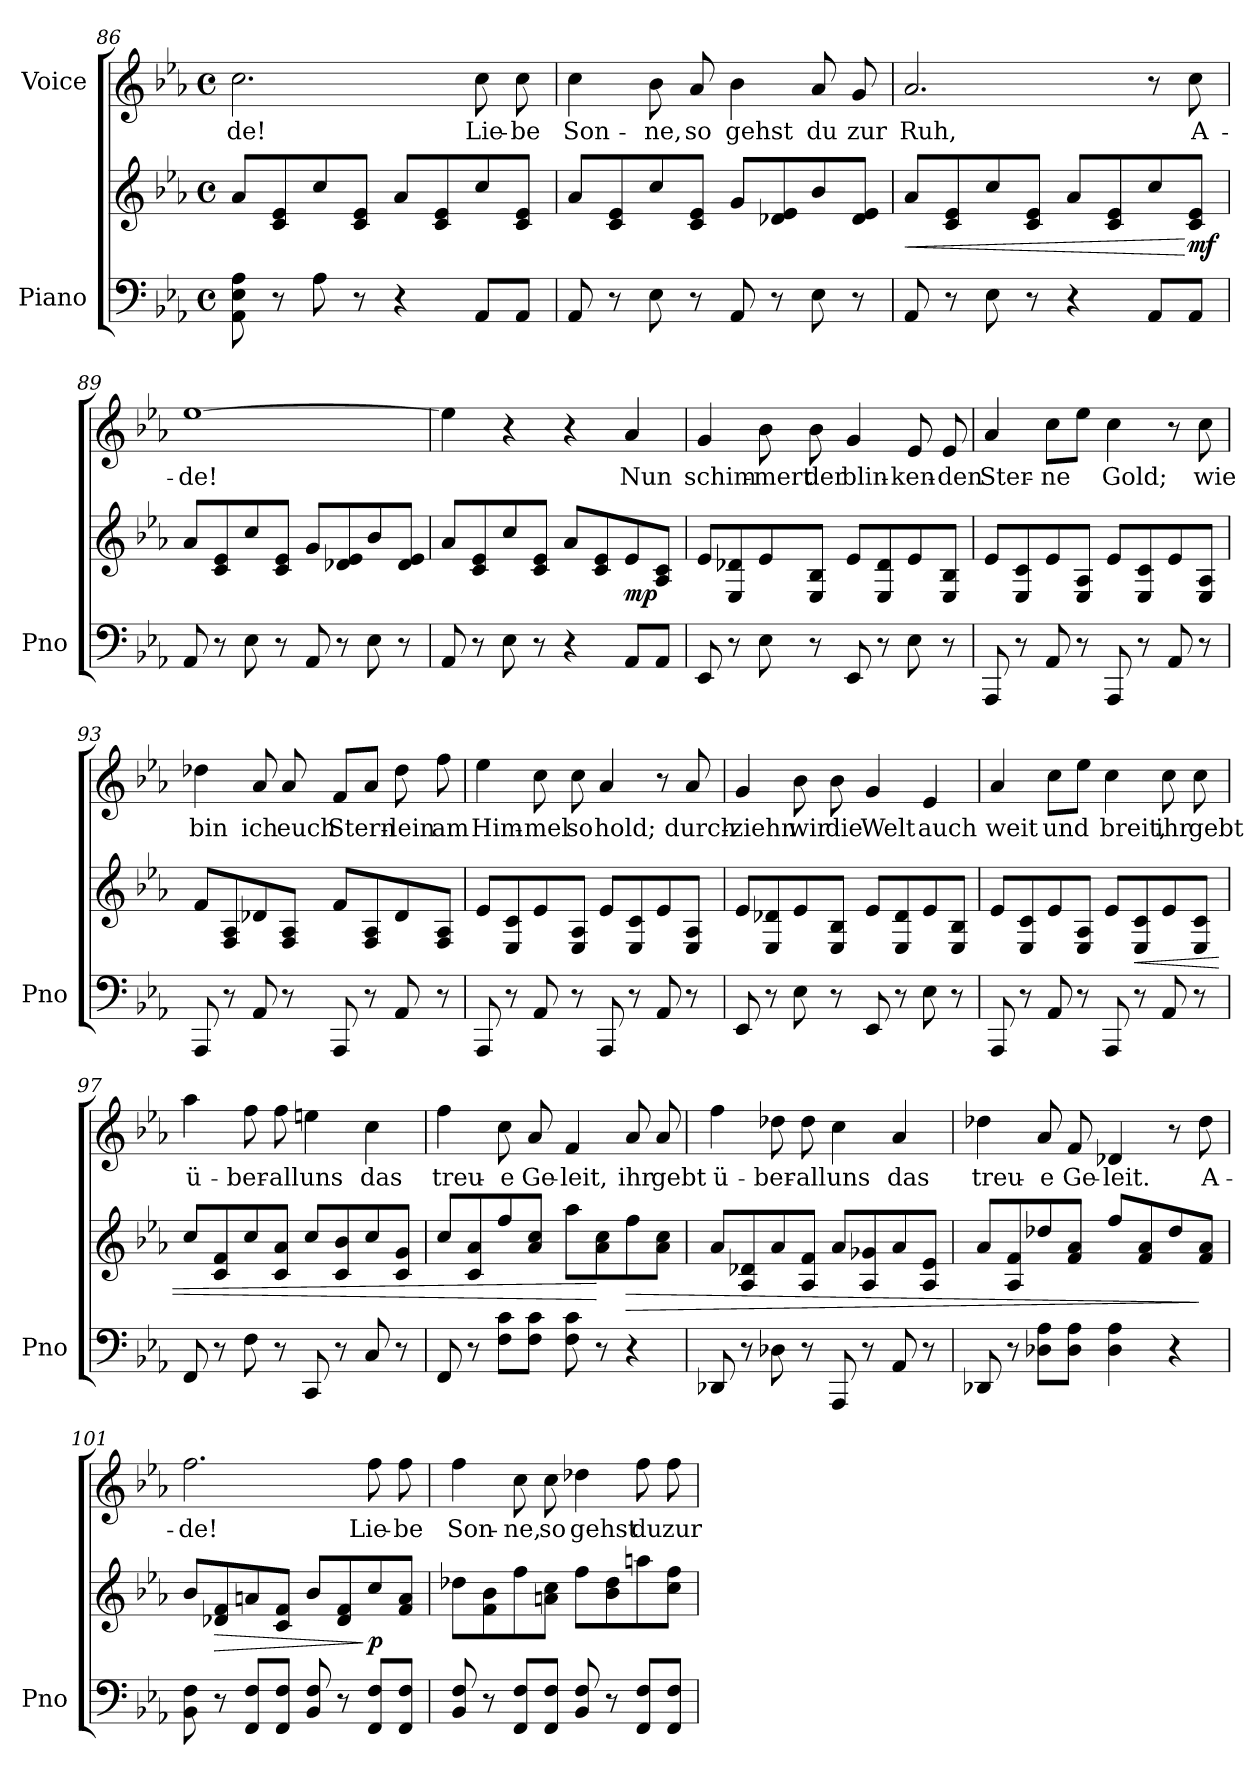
**kern	**kern	**dynam	**kern	**text
*part2	*part2	*part2	*part1	*part1
*staff3	*staff2	*staff2/3	*staff1	*staff1
*I"Piano	*	*	*I"Voice	*
*I'Pno	*	*	*	*
*clefF4	*clefG2	*	*clefG2	*
*k[b-e-a-]	*k[b-e-a-]	*	*k[b-e-a-]	*
*M4/4	*M4/4	*	*M4/4	*
*met(c)	*met(c)	*	*met(c)	*
=86	=86	=86	=86	=86
!	!	!	!	!LO:LY:b
8AA-\ 8E-\ 8A-\	8a-/L	.	2.cc\	-de!
8r	8c/ 8e-/	.	.	.
8A-\	8cc/	.	.	.
8r	8c/ 8e-/J	.	.	.
4r	8a-/L	.	.	.
.	8c/ 8e-/	.	.	.
!	!	!	!	!LO:LY:b
8AA-/L	8cc/	.	8cc\	Lie-
!	!	!	!	!LO:LY:b
8AA-/J	8c/ 8e-/J	.	8cc\	-be
=87	=87	=87	=87	=87
!	!	!	!	!LO:LY:b
8AA-/	8a-/L	.	4cc\	Son-
8r	8c/ 8e-/	.	.	.
!	!	!	!	!LO:LY:b
8E-\	8cc/	.	8b-\	-ne,
!	!	!	!	!LO:LY:b
8r	8c/ 8e-/J	.	8a-/	so
!	!	!	!	!LO:LY:b
8AA-/	8g/L	.	4b-\	gehst
8r	8d-X/ 8e-/	.	.	.
!	!	!	!	!LO:LY:b
8E-\	8b-/	.	8a-/	du
!	!	!	!	!LO:LY:b
8r	8d-/ 8e-/J	.	8g/	zur
!!LO:LB:g=z
=88	=88	=88	=88	=88
!	!	!LO:HP:b	!	!LO:LY:b
8AA-/	8a-/L	<	2.a-/	Ruh,
8r	8c/ 8e-/	.	.	.
8E-\	8cc/	.	.	.
8r	8c/ 8e-/J	.	.	.
4r	8a-/L	.	.	.
.	8c/ 8e-/	.	.	.
8AA-/L	8cc/	.	8r	.
!	!	!LO:DY:n=1:b	!	!LO:LY:b
8AA-/J	8c/ 8e-/J	[ mf	8cc\	A-
=89	=89	=89	=89	=89
!	!	!	!	!LO:LY:b
8AA-/	8a-/L	.	[1ee-	-de!
8r	8c/ 8e-/	.	.	.
8E-\	8cc/	.	.	.
8r	8c/ 8e-/J	.	.	.
8AA-/	8g/L	.	.	.
8r	8d-X/ 8e-/	.	.	.
8E-\	8b-/	.	.	.
8r	8d-/ 8e-/J	.	.	.
=90	=90	=90	=90	=90
8AA-/	8a-/L	.	4ee-\]	.
8r	8c/ 8e-/	.	.	.
8E-\	8cc/	.	4r	.
8r	8c/ 8e-/J	.	.	.
4r	8a-/L	.	4r	.
.	8c/ 8e-/	.	.	.
!	!	!LO:DY:b	!	!LO:LY:b
8AA-/L	8e-/	mp	4a-/	Nun
8AA-/J	8A-/ 8c/J	.	.	.
=91	=91	=91	=91	=91
!	!	!	!	!LO:LY:b
8EE-/	8e-/L	.	4g/	schim-
8r	8E-/ 8d-X/	.	.	.
!	!	!	!	!LO:LY:b
8E-\	8e-/	.	8b-\	-mert
!	!	!	!	!LO:LY:b
8r	8E-/ 8B-/J	.	8b-\	der
!	!	!	!	!LO:LY:b
8EE-/	8e-/L	.	4g/	blin-
8r	8E-/ 8d-/	.	.	.
!	!	!	!	!LO:LY:b
8E-\	8e-/	.	8e-/	-ken-
!	!	!	!	!LO:LY:b
8r	8E-/ 8B-/J	.	8e-/	-den
=92	=92	=92	=92	=92
!	!	!	!	!LO:LY:b
8AAA-/	8e-/L	.	4a-/	Ster-
8r	8E-/ 8c/	.	.	.
!	!	!	!	!LO:LY:b
8AA-/	8e-/	.	8cc\L	-ne
8r	8E-/ 8A-/J	.	8ee-\J	.
!	!	!	!	!LO:LY:b
8AAA-/	8e-/L	.	4cc\	Gold;
8r	8E-/ 8c/	.	.	.
8AA-/	8e-/	.	8r	.
!	!	!	!	!LO:LY:b
8r	8E-/ 8A-/J	.	8cc\	wie
!!LO:PB:g=z
=93	=93	=93	=93	=93
!	!	!	!	!LO:LY:b
8AAA-/	8f/L	.	4dd-X\	bin
8r	8F/ 8A-/	.	.	.
!	!	!	!	!LO:LY:b
8AA-/	8d-X/	.	8a-/	ich
!	!	!	!	!LO:LY:b
8r	8F/ 8A-/J	.	8a-/	euch
!	!	!	!	!LO:LY:b
8AAA-/	8f/L	.	8f/L	Stern-
8r	8F/ 8A-/	.	8a-/J	.
!	!	!	!	!LO:LY:b
8AA-/	8d-/	.	8dd-\	-lein
!	!	!	!	!LO:LY:b
8r	8F/ 8A-/J	.	8ff\	am
=94	=94	=94	=94	=94
!	!	!	!	!LO:LY:b
8AAA-/	8e-/L	.	4ee-\	Him-
8r	8E-/ 8c/	.	.	.
!	!	!	!	!LO:LY:b
8AA-/	8e-/	.	8cc\	-mel
!	!	!	!	!LO:LY:b
8r	8E-/ 8A-/J	.	8cc\	so
!	!	!	!	!LO:LY:b
8AAA-/	8e-/L	.	4a-/	hold;
8r	8E-/ 8c/	.	.	.
8AA-/	8e-/	.	8r	.
!	!	!	!	!LO:LY:b
8r	8E-/ 8A-/J	.	8a-/	durch-
=95	=95	=95	=95	=95
!	!	!	!	!LO:LY:b
8EE-/	8e-/L	.	4g/	-ziehn
8r	8E-/ 8d-X/	.	.	.
!	!	!	!	!LO:LY:b
8E-\	8e-/	.	8b-\	wir
!	!	!	!	!LO:LY:b
8r	8E-/ 8B-/J	.	8b-\	die
!	!	!	!	!LO:LY:b
8EE-/	8e-/L	.	4g/	Welt
8r	8E-/ 8d-/	.	.	.
!	!	!	!	!LO:LY:b
8E-\	8e-/	.	4e-/	auch
8r	8E-/ 8B-/J	.	.	.
=96	=96	=96	=96	=96
!	!	!	!	!LO:LY:b
8AAA-/	8e-/L	.	4a-/	weit
8r	8E-/ 8c/	.	.	.
!	!	!	!	!LO:LY:b
8AA-/	8e-/	.	8cc\L	und
8r	8E-/ 8A-/J	.	8ee-\J	.
!	!	!	!	!LO:LY:b
8AAA-/	8e-/L	.	4cc\	breit,
!	!	!LO:HP:b	!	!
8r	8E-/ 8c/	<	.	.
!	!	!	!	!LO:LY:b
8AA-/	8e-/	.	8cc\	ihr
!	!	!	!	!LO:LY:b
8r	8E-/ 8c/J	.	8cc\	gebt
!!LO:LB:g=z
=97	=97	=97	=97	=97
!	!	!	!	!LO:LY:b
8FF/	8cc/L	.	4aa-\	ü-
8r	8c/ 8f/	.	.	.
!	!	!	!	!LO:LY:b
8F\	8cc/	.	8ff\	-ber-
!	!	!	!	!LO:LY:b
8r	8c/ 8a-/J	.	8ff\	-all
!	!	!	!	!LO:LY:b
8CC/	8cc/L	.	4een\	uns
8r	8c/ 8b-/	.	.	.
!	!	!	!	!LO:LY:b
8C/	8cc/	.	4cc\	das
8r	8c/ 8g/J	.	.	.
=98	=98	=98	=98	=98
!	!	!	!	!LO:LY:b
8FF/	8cc/L	.	4ff\	treu-
8r	8c/ 8a-/	.	.	.
!	!	!	!	!LO:LY:b
8F\ 8c\L	8ff/	.	8cc\	-e
!	!	!	!	!LO:LY:b
8F\ 8c\J	8a-/ 8cc/J	.	8a-/	Ge-
!	!	!	!	!LO:LY:b
8F\ 8c\	8aa-\L	.	4f/	-leit,
8r	8a-\ 8cc\	[	.	.
!	!	!LO:HP:b	!	!LO:LY:b
4r	8ff\	>	8a-/	ihr
!	!	!	!	!LO:LY:b
.	8a-\ 8cc\J	.	8a-/	gebt
=99	=99	=99	=99	=99
!	!	!	!	!LO:LY:b
8DD-X/	8a-/L	.	4ff\	ü-
8r	8A-/ 8d-X/	.	.	.
!	!	!	!	!LO:LY:b
8D-X\	8a-/	.	8dd-X\	-ber-
!	!	!	!	!LO:LY:b
8r	8A-/ 8f/J	.	8dd-\	-all
!	!	!	!	!LO:LY:b
8AAA-/	8a-/L	.	4cc\	uns
8r	8A-/ 8g-X/	.	.	.
!	!	!	!	!LO:LY:b
8AA-/	8a-/	.	4a-/	das
8r	8A-/ 8e-/J	.	.	.
=100	=100	=100	=100	=100
!	!	!	!	!LO:LY:b
8DD-X/	8a-/L	.	4dd-X\	treu-
8r	8A-/ 8f/	.	.	.
!	!	!	!	!LO:LY:b
8D-X\ 8A-\L	8dd-X/	.	8a-/	-e
!	!	!	!	!LO:LY:b
8D-\ 8A-\J	8f/ 8a-/J	.	8f/	Ge-
!	!	!	!	!LO:LY:b
4D-\ 4A-\	8ff/L	.	4d-X/	-leit.
.	8f/ 8a-/	.	.	.
4r	8dd-/	.	8r	.
!	!	!	!	!LO:LY:b
.	8f/ 8a-/J	]	8dd-\	A-
!!LO:LB:g=z
=101	=101	=101	=101	=101
!	!	!	!	!LO:LY:b
8BB-\ 8F\	8b-/L	.	2.ff\	-de!
!	!	!LO:HP:b	!	!
8r	8d-X/ 8f/	>	.	.
8FF/ 8F/L	8an/	.	.	.
8FF/ 8F/J	8c/ 8f/J	.	.	.
8BB-/ 8F/	8b-/L	.	.	.
8r	8d-/ 8f/	.	.	.
!	!	!LO:DY:n=1:b	!	!LO:LY:b
8FF/ 8F/L	8cc/	] p	8ff\	Lie-
!	!	!	!	!LO:LY:b
8FF/ 8F/J	8f/ 8a/J	.	8ff\	-be
=102	=102	=102	=102	=102
!	!	!	!	!LO:LY:b
8BB-/ 8F/	8dd-X\L	.	4ff\	Son-
8r	8f\ 8b-\	.	.	.
!	!	!	!	!LO:LY:b
8FF/ 8F/L	8ff\	.	8cc\	-ne,
!	!	!	!	!LO:LY:b
8FF/ 8F/J	8an\ 8cc\J	.	8cc\	so
!	!	!	!	!LO:LY:b
8BB-/ 8F/	8ff\L	.	4dd-X\	gehst
8r	8b-\ 8dd-\	.	.	.
!	!	!	!	!LO:LY:b
8FF/ 8F/L	8aan\	.	8ff\	du
!	!	!	!	!LO:LY:b
8FF/ 8F/J	8cc\ 8ff\J	.	8ff\	zur
=	=	=	=	=
*-	*-	*-	*-	*-
